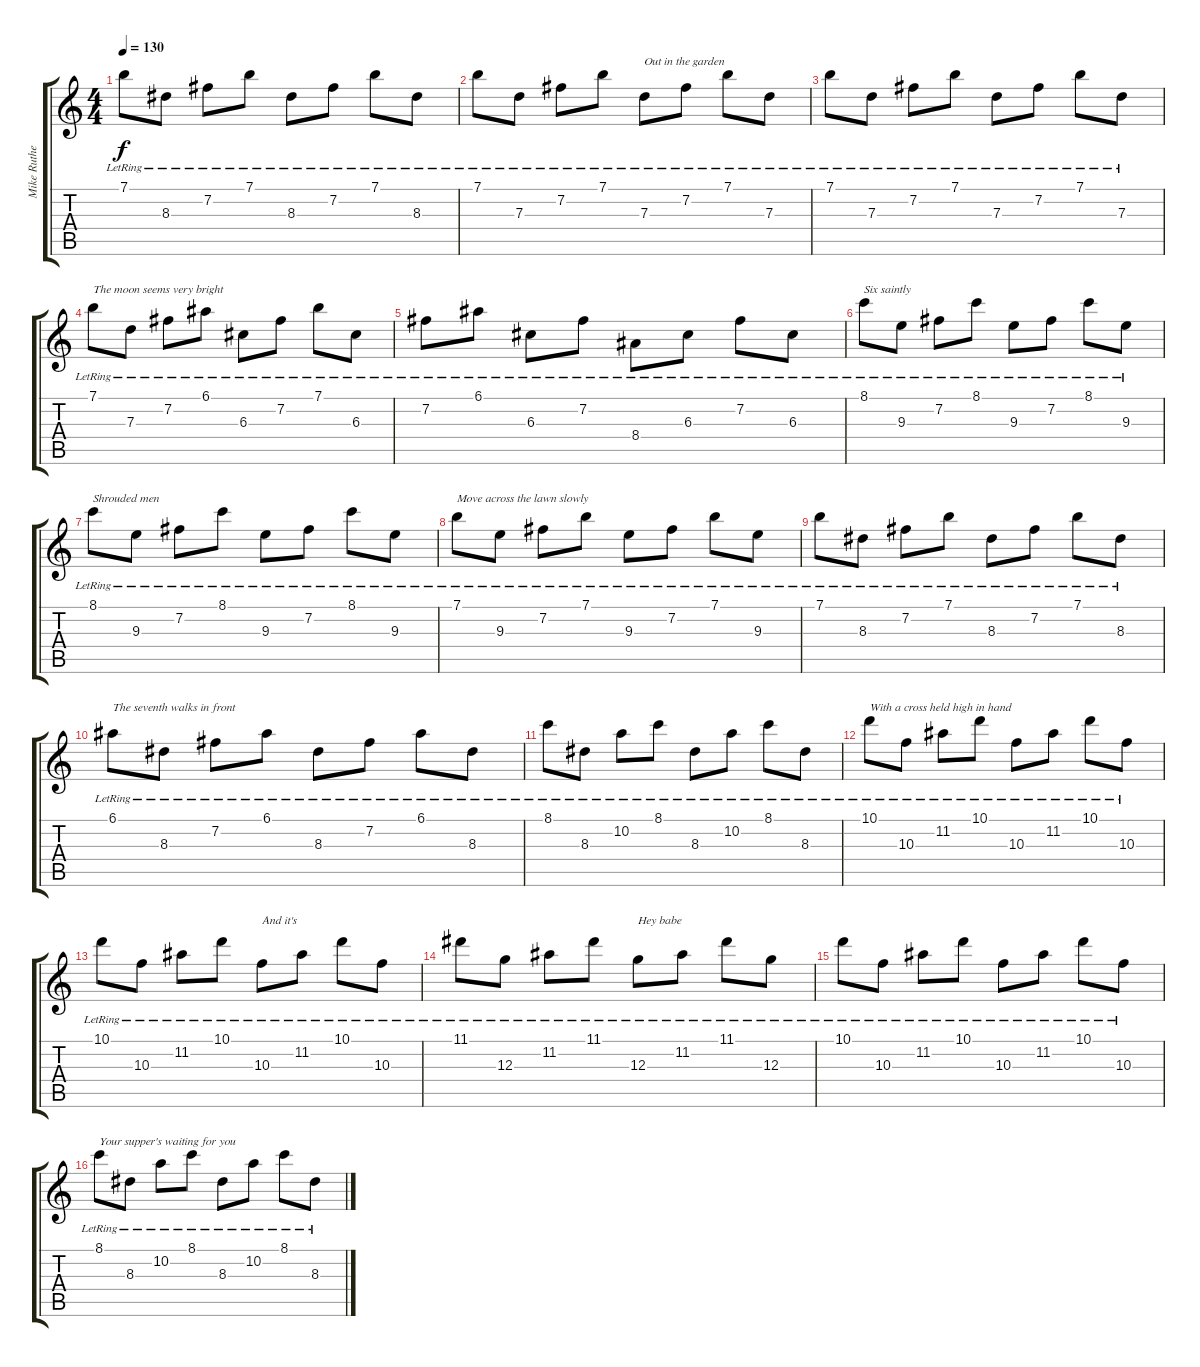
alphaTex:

\track ("Mike Rutherford (12-string guitar 1)" "Mike Ruthe") {instrument acousticguitarnylon}
\staff {score tabs}
\tuning (E4 B3 G3 D3 A2 E2) {hide}
\ts (4 4)
\tempo 130
\clef g2
\ks c
7.1{lr}.8{dy f} 8.3{lr}.8 7.2{lr}.8 7.1{lr}.8 8.3{lr}.8 7.2{lr}.8 7.1{lr}.8 8.3{lr}.8 |
7.1{lr}.8 7.3{lr}.8 7.2{lr}.8 7.1{lr}.8 7.3{lr}.8{txt "Out in the garden"} 7.2{lr}.8 7.1{lr}.8 7.3{lr}.8 |
7.1{lr}.8 7.3{lr}.8 7.2{lr}.8 7.1{lr}.8 7.3{lr}.8 7.2{lr}.8 7.1{lr}.8 7.3{lr}.8 |
7.1{lr}.8{txt "The moon seems very bright"} 7.3{lr}.8 7.2{lr}.8 6.1{lr}.8 6.3{lr}.8 7.2{lr}.8 7.1{lr}.8 6.3{lr}.8 |
7.2{lr}.8 6.1{lr}.8 6.3{lr}.8 7.2{lr}.8 8.4{lr}.8 6.3{lr}.8 7.2{lr}.8 6.3{lr}.8 |
8.1{lr}.8{txt "Six saintly"} 9.3{lr}.8 7.2{lr}.8 8.1{lr}.8 9.3{lr}.8 7.2{lr}.8 8.1{lr}.8 9.3{lr}.8 |
8.1{lr}.8{txt "Shrouded men"} 9.3{lr}.8 7.2{lr}.8 8.1{lr}.8 9.3{lr}.8 7.2{lr}.8 8.1{lr}.8 9.3{lr}.8 |
7.1{lr}.8{txt "Move across the lawn slowly"} 9.3{lr}.8 7.2{lr}.8 7.1{lr}.8 9.3{lr}.8 7.2{lr}.8 7.1{lr}.8 9.3{lr}.8 |
7.1{lr}.8 8.3{lr}.8 7.2{lr}.8 7.1{lr}.8 8.3{lr}.8 7.2{lr}.8 7.1{lr}.8 8.3{lr}.8 |
6.1{lr}.8{txt "The seventh walks in front"} 8.3{lr}.8 7.2{lr}.8 6.1{lr}.8 8.3{lr}.8 7.2{lr}.8 6.1{lr}.8 8.3{lr}.8 |
8.1{lr}.8 8.3{lr}.8 10.2{lr}.8 8.1{lr}.8 8.3{lr}.8 10.2{lr}.8 8.1{lr}.8 8.3{lr}.8 |
10.1{lr}.8{txt "With a cross held high in hand"} 10.3{lr}.8 11.2{lr}.8 10.1{lr}.8 10.3{lr}.8 11.2{lr}.8 10.1{lr}.8 10.3{lr}.8 |
10.1{lr}.8 10.3{lr}.8 11.2{lr}.8 10.1{lr}.8 10.3{lr}.8{txt "And it's"} 11.2{lr}.8 10.1{lr}.8 10.3{lr}.8 |
11.1{lr}.8 12.3{lr}.8 11.2{lr}.8 11.1{lr}.8 12.3{lr}.8{txt "Hey babe"} 11.2{lr}.8 11.1{lr}.8 12.3{lr}.8 |
10.1{lr}.8 10.3{lr}.8 11.2{lr}.8 10.1{lr}.8 10.3{lr}.8 11.2{lr}.8 10.1{lr}.8 10.3{lr}.8 |
8.1{lr}.8{txt "Your supper's waiting for you"} 8.3{lr}.8 10.2{lr}.8 8.1{lr}.8 8.3{lr}.8 10.2{lr}.8 8.1{lr}.8 8.3{lr}.8
